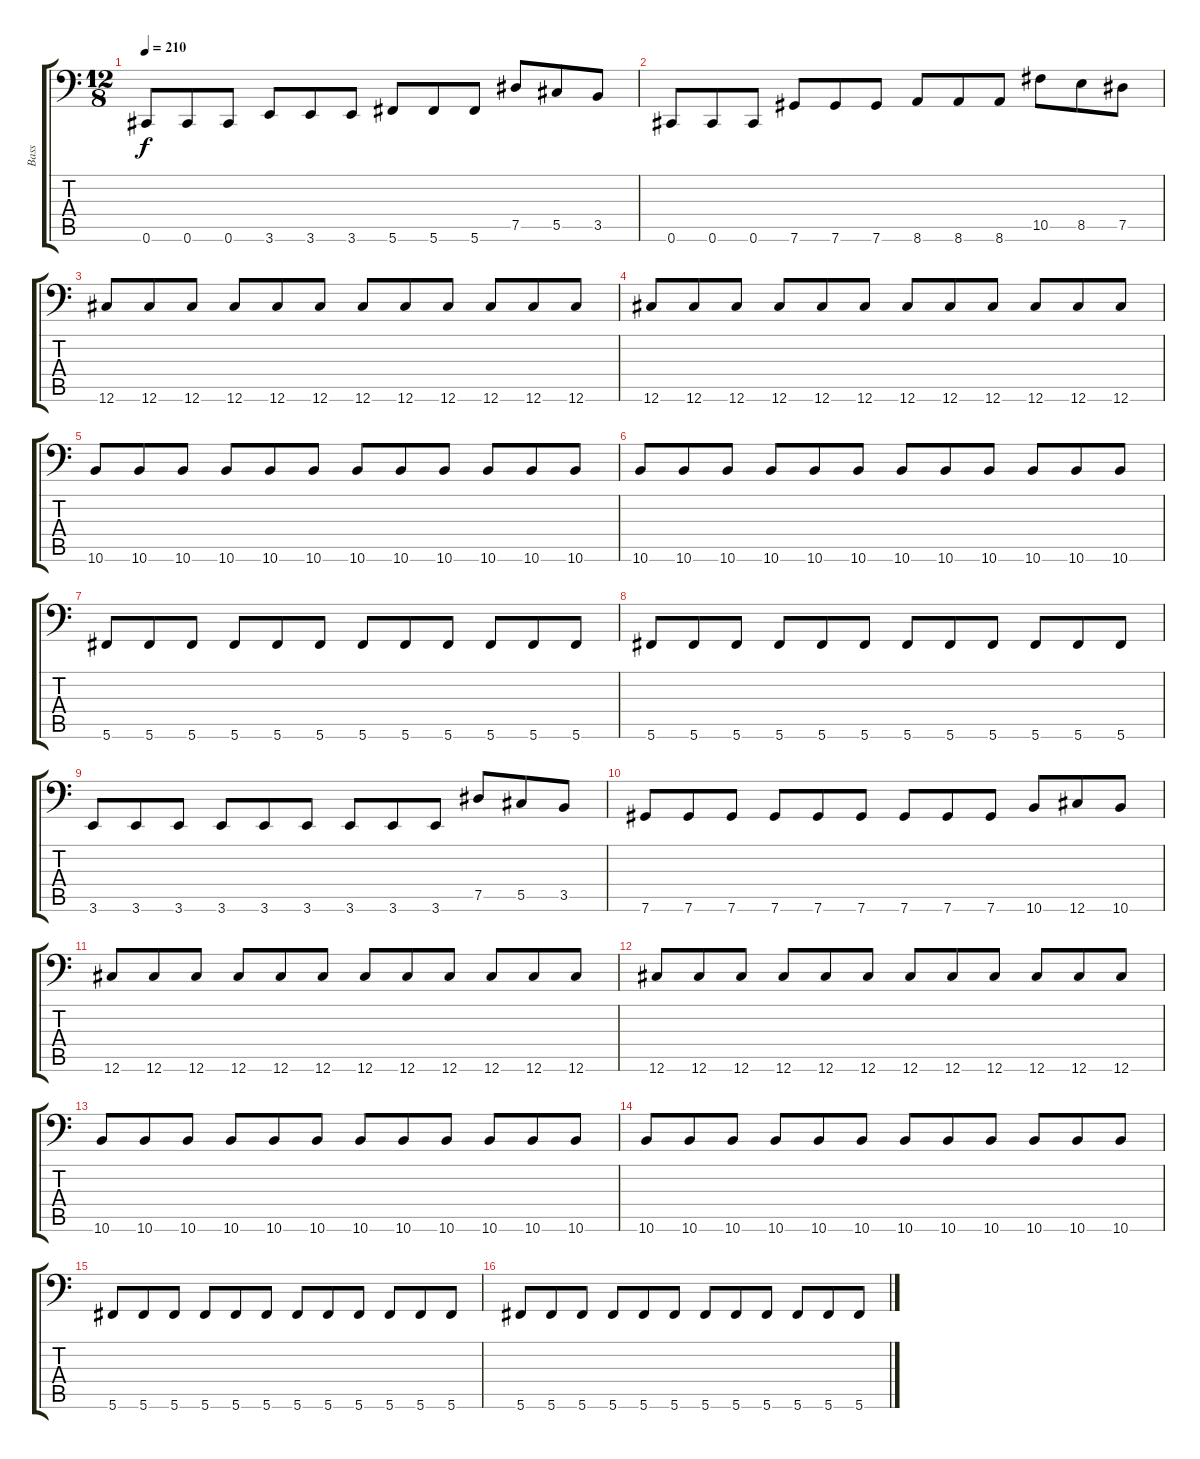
\track ("Bass" "Bass") {instrument electricbassfinger bank 1}
\staff {score tabs}
\tuning (Eb3 Bb2 Gb2 Db2 Ab1 Db1) {hide}
\ts (12 8)
\tempo 210
\clef f4
\ks c
0.6.8{dy f} 0.6.8 0.6.8 3.6.8 3.6.8 3.6.8 5.6.8 5.6.8 5.6.8 7.5.8 5.5.8 3.5.8 |
0.6.8 0.6.8 0.6.8 7.6.8 7.6.8 7.6.8 8.6.8 8.6.8 8.6.8 10.5.8 8.5.8 7.5.8 |
12.6.8 12.6.8 12.6.8 12.6.8 12.6.8 12.6.8 12.6.8 12.6.8 12.6.8 12.6.8 12.6.8 12.6.8 |
12.6.8 12.6.8 12.6.8 12.6.8 12.6.8 12.6.8 12.6.8 12.6.8 12.6.8 12.6.8 12.6.8 12.6.8 |
10.6.8 10.6.8 10.6.8 10.6.8 10.6.8 10.6.8 10.6.8 10.6.8 10.6.8 10.6.8 10.6.8 10.6.8 |
10.6.8 10.6.8 10.6.8 10.6.8 10.6.8 10.6.8 10.6.8 10.6.8 10.6.8 10.6.8 10.6.8 10.6.8 |
5.6.8 5.6.8 5.6.8 5.6.8 5.6.8 5.6.8 5.6.8 5.6.8 5.6.8 5.6.8 5.6.8 5.6.8 |
5.6.8 5.6.8 5.6.8 5.6.8 5.6.8 5.6.8 5.6.8 5.6.8 5.6.8 5.6.8 5.6.8 5.6.8 |
3.6.8 3.6.8 3.6.8 3.6.8 3.6.8 3.6.8 3.6.8 3.6.8 3.6.8 7.5.8 5.5.8 3.5.8 |
7.6.8 7.6.8 7.6.8 7.6.8 7.6.8 7.6.8 7.6.8 7.6.8 7.6.8 10.6.8 12.6.8 10.6.8 |
12.6.8 12.6.8 12.6.8 12.6.8 12.6.8 12.6.8 12.6.8 12.6.8 12.6.8 12.6.8 12.6.8 12.6.8 |
12.6.8 12.6.8 12.6.8 12.6.8 12.6.8 12.6.8 12.6.8 12.6.8 12.6.8 12.6.8 12.6.8 12.6.8 |
10.6.8 10.6.8 10.6.8 10.6.8 10.6.8 10.6.8 10.6.8 10.6.8 10.6.8 10.6.8 10.6.8 10.6.8 |
10.6.8 10.6.8 10.6.8 10.6.8 10.6.8 10.6.8 10.6.8 10.6.8 10.6.8 10.6.8 10.6.8 10.6.8 |
5.6.8 5.6.8 5.6.8 5.6.8 5.6.8 5.6.8 5.6.8 5.6.8 5.6.8 5.6.8 5.6.8 5.6.8 |
5.6.8 5.6.8 5.6.8 5.6.8 5.6.8 5.6.8 5.6.8 5.6.8 5.6.8 5.6.8 5.6.8 5.6.8
